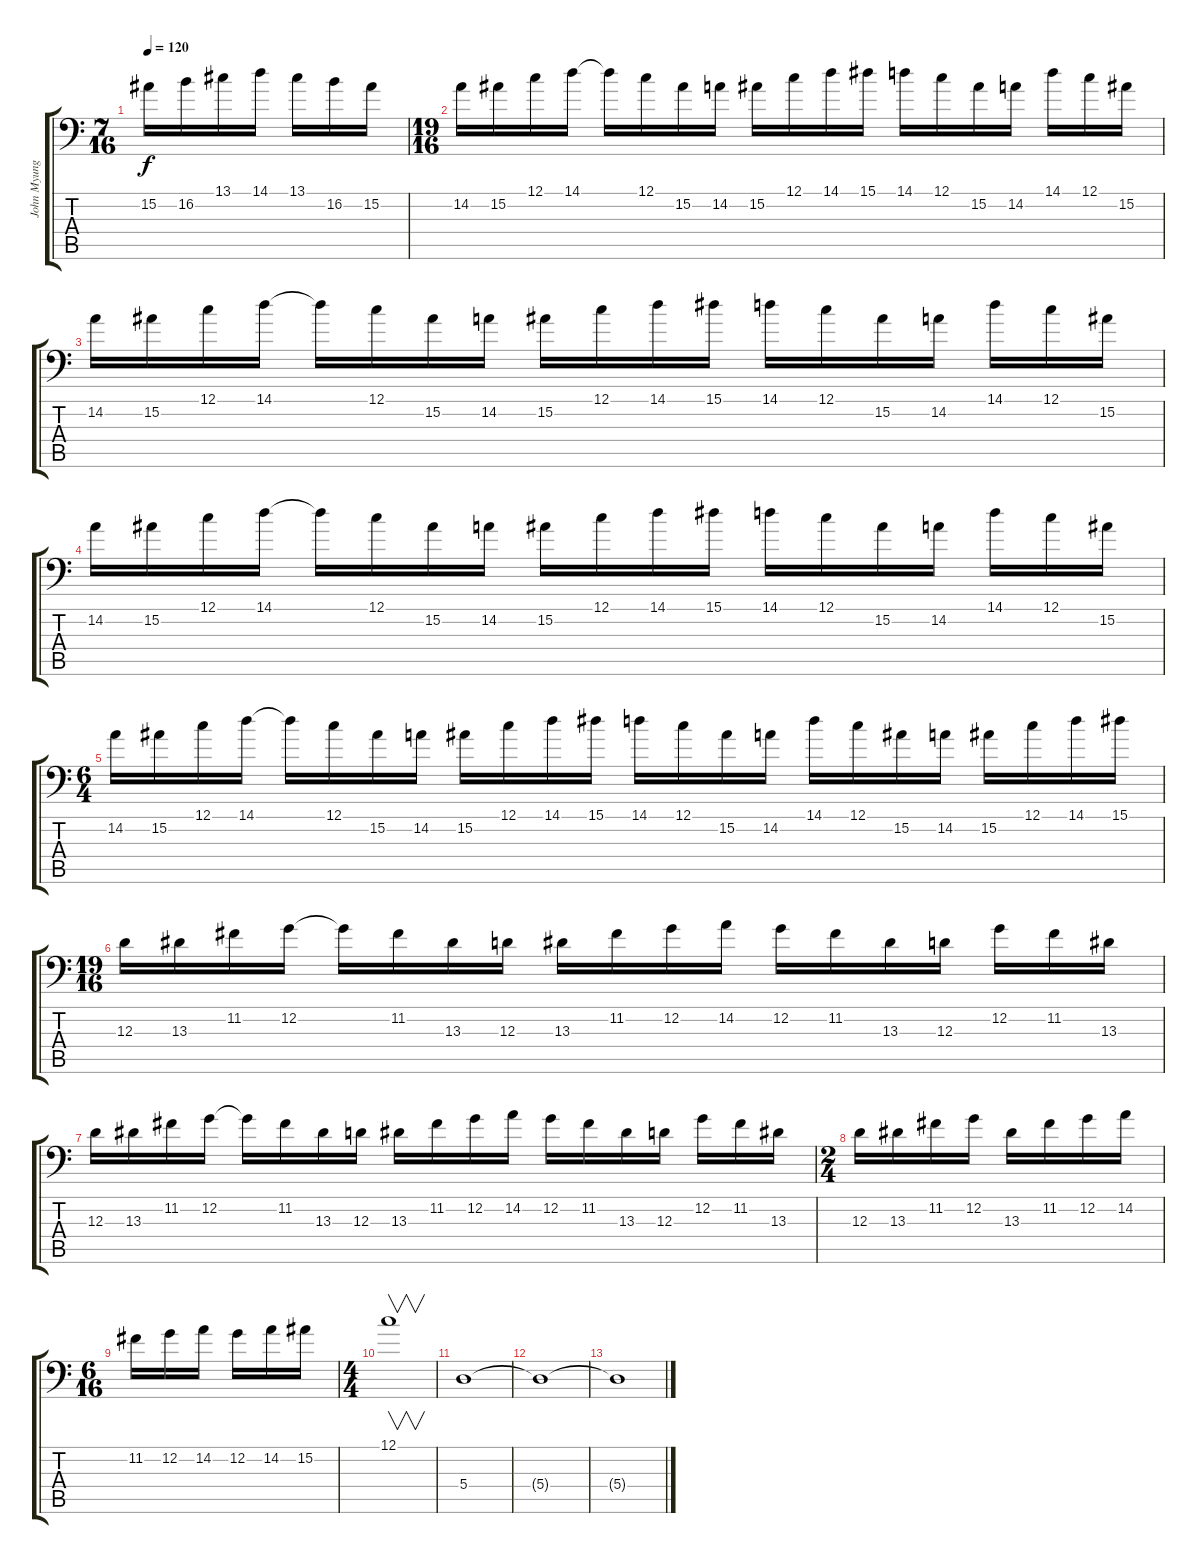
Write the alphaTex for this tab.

\track ("John Myung - 6 Strings Bass" "John Myung") {instrument electricbassfinger}
\staff {score tabs}
\tuning (C3 G2 D2 A1 E1 B0) {hide}
\ts (7 16)
\tempo 120
\clef f4
\ks c
15.2.16{dy f} 16.2.16 13.1.16 14.1.16 13.1.16 16.2.16 15.2.16 |
\ts (19 16)
14.2.16 15.2.16 12.1.16 14.1.16 14.1{t}.16 12.1.16 15.2.16 14.2.16 15.2.16 12.1.16 14.1.16 15.1.16 14.1.16 12.1.16 15.2.16 14.2.16 14.1.16 12.1.16 15.2.16 |
14.2.16 15.2.16 12.1.16 14.1.16 14.1{t}.16 12.1.16 15.2.16 14.2.16 15.2.16 12.1.16 14.1.16 15.1.16 14.1.16 12.1.16 15.2.16 14.2.16 14.1.16 12.1.16 15.2.16 |
14.2.16 15.2.16 12.1.16 14.1.16 14.1{t}.16 12.1.16 15.2.16 14.2.16 15.2.16 12.1.16 14.1.16 15.1.16 14.1.16 12.1.16 15.2.16 14.2.16 14.1.16 12.1.16 15.2.16 |
\ts (6 4)
14.2.16 15.2.16 12.1.16 14.1.16 14.1{t}.16 12.1.16 15.2.16 14.2.16 15.2.16 12.1.16 14.1.16 15.1.16 14.1.16 12.1.16 15.2.16 14.2.16 14.1.16 12.1.16 15.2.16 14.2.16 15.2.16 12.1.16 14.1.16 15.1.16 |
\ts (19 16)
12.3.16 13.3.16 11.2.16 12.2.16 12.2{t}.16 11.2.16 13.3.16 12.3.16 13.3.16 11.2.16 12.2.16 14.2.16 12.2.16 11.2.16 13.3.16 12.3.16 12.2.16 11.2.16 13.3.16 |
12.3.16 13.3.16 11.2.16 12.2.16 12.2{t}.16 11.2.16 13.3.16 12.3.16 13.3.16 11.2.16 12.2.16 14.2.16 12.2.16 11.2.16 13.3.16 12.3.16 12.2.16 11.2.16 13.3.16 |
\ts (2 4)
12.3.16 13.3.16 11.2.16 12.2.16 13.3.16 11.2.16 12.2.16 14.2.16 |
\ts (6 16)
11.2.16 12.2.16 14.2.16 12.2.16 14.2.16 15.2.16 |
\ts (4 4)
12.1.1{v} |
5.4.1 |
5.4{t}.1 |
5.4{t}.1
